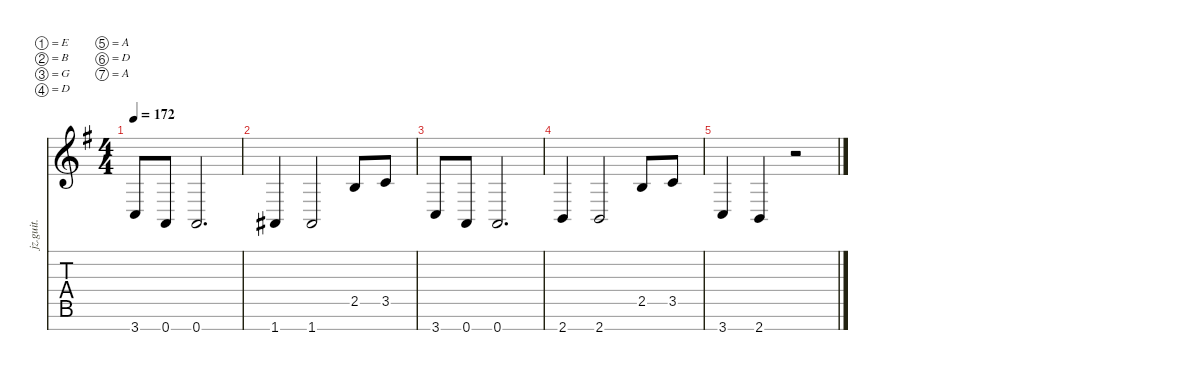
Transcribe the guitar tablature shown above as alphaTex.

\defaultSystemsLayout 4
\hideDynamics
\bracketExtendMode nobrackets
\otherSystemsTrackNameOrientation horizontal
\track ("Kaoru" "jz.guit.") {instrument overdrivenguitar}
\staff {score tabs}
\tuning (E4 B3 G3 D3 A2 D2 A1)
\ts (4 4)
\tempo 172
\clef g2
\ks eminor
3.7{acc forcenatural}.8{dy mf} 0.7{acc forcenatural}.8 0.7{acc forcenatural}.2{d} |
1.7{acc #}.4 1.7{acc #}.2 2.5{acc forcenatural}.8 3.5{acc forcenatural}.8 |
3.7{acc forcenatural}.8 0.7{acc forcenatural}.8 0.7{acc forcenatural}.2{d} |
2.7{acc forcenatural}.4 2.7{acc forcenatural}.2 2.5{acc forcenatural}.8 3.5{acc forcenatural}.8 |
3.7{acc forcenatural}.4 2.7{acc forcenatural}.4 r.2
